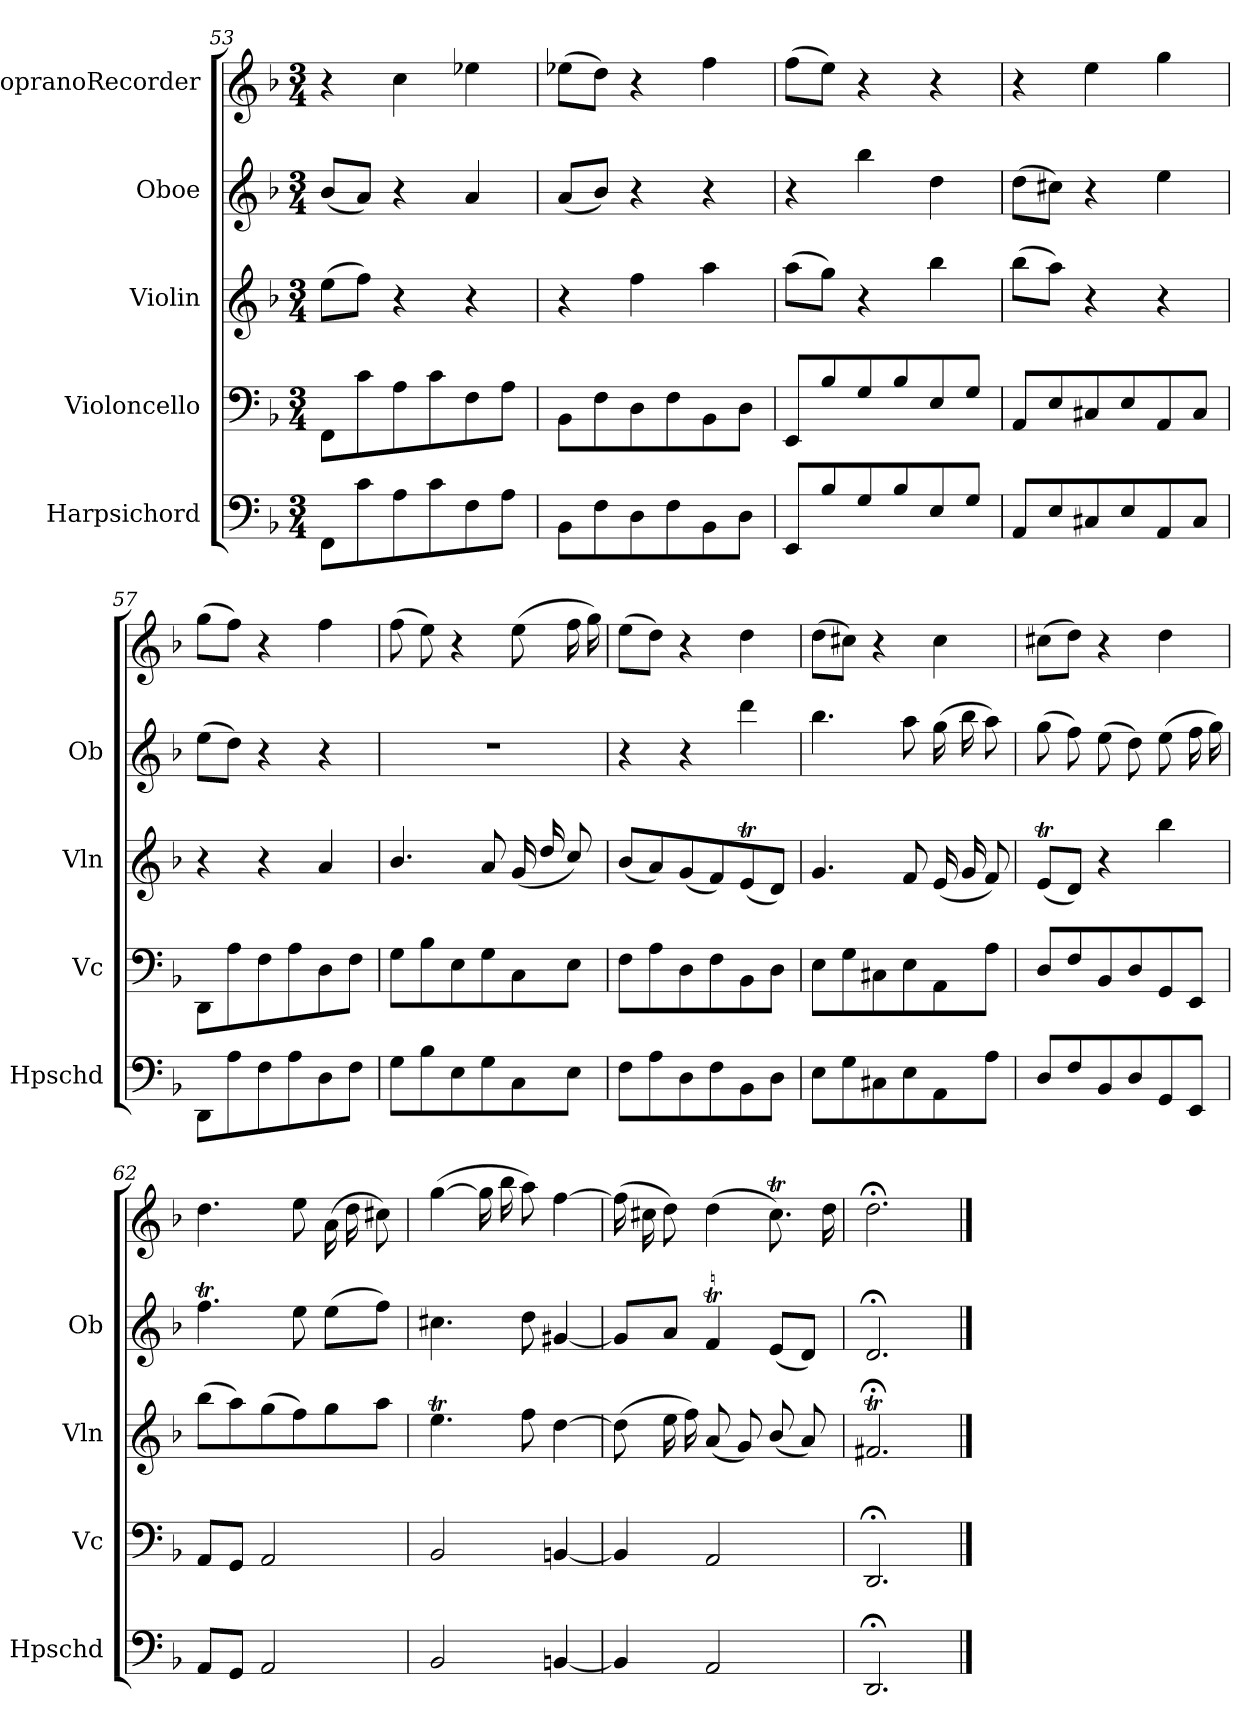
**kern	**kern	**kern	**kern	**kern
*part5	*part4	*part3	*part2	*part1
*staff5	*staff4	*staff3	*staff2	*staff1
*I"Harpsichord	*I"Violoncello	*I"Violin	*I"Oboe	*I"SopranoRecorder
*I'Hpschd	*I'Vc	*I'Vln	*I'Ob	*
*clefF4	*clefF4	*clefG2	*clefG2	*clefG2
*k[b-]	*k[b-]	*k[b-]	*k[b-]	*k[b-]
*d:	*d:	*d:	*d:	*d:
*M3/4	*M3/4	*M3/4	*M3/4	*M3/4
=53	=53	=53	=53	=53
8FF\L	8FF\L	(8ee\L	(8b-/L	4r
8c\	8c\	8ff\J)	8a/J)	.
8A\	8A\	4r	4r	4cc\
8c\	8c\	.	.	.
8F\	8F\	4r	4a/	4ee-X\
8A\J	8A\J	.	.	.
=54	=54	=54	=54	=54
8BB-\L	8BB-\L	4r	(8a/L	(8ee-X\L
8F\	8F\	.	8b-/J)	8dd\J)
8D\	8D\	4ff\	4r	4r
8F\	8F\	.	.	.
8BB-\	8BB-\	4aa\	4r	4ff\
8D\J	8D\J	.	.	.
=55	=55	=55	=55	=55
8EE/L	8EE/L	(8aa\L	4r	(8ff\L
8B-/	8B-/	8gg\J)	.	8ee\J)
8G/	8G/	4r	4bb-\	4r
8B-/	8B-/	.	.	.
8E/	8E/	4bb-\	4dd\	4r
8G/J	8G/J	.	.	.
=56	=56	=56	=56	=56
8AA/L	8AA/L	(8bb-\L	(8dd\L	4r
8E/	8E/	8aa\J)	8cc#X\J)	.
8C#X/	8C#X/	4r	4r	4ee\
8E/	8E/	.	.	.
8AA/	8AA/	4r	4ee\	4gg\
8C#/J	8C#/J	.	.	.
=57	=57	=57	=57	=57
8DD\L	8DD\L	4r	(8ee\L	(8gg\L
8A\	8A\	.	8dd\J)	8ff\J)
8F\	8F\	4r	4r	4r
8A\	8A\	.	.	.
8D\	8D\	4a/	4r	4ff\
8F\J	8F\J	.	.	.
=58	=58	=58	=58	=58
8G\L	8G\L	4.b-/	2.r	(8ff\
8B-\	8B-\	.	.	8ee\)
8E\	8E\	.	.	4r
8G\	8G\	8a/	.	.
8C\	8C\	(16g/	.	(8ee\
.	.	16dd/	.	.
8E\J	8E\J	8cc/)	.	16ff\
.	.	.	.	16gg\)
=59	=59	=59	=59	=59
8F\L	8F\L	(8b-/L	4r	(8ee\L
8A\	8A\	8a/)	.	8dd\J)
8D\	8D\	(8g/	4r	4r
8F\	8F\	8f/)	.	.
8BB-\	8BB-\	(8et/	4ddd\	4dd\
8D\J	8D\J	8d/J)	.	.
=60	=60	=60	=60	=60
8E\L	8E\L	4.g/	4.bb-\	(8dd\L
8G\	8G\	.	.	8cc#X\J)
8C#X\	8C#X\	.	.	4r
8E\	8E\	8f/	8aa\	.
8AA\	8AA\	(16e/	(16gg\	4cc#\
.	.	16g/	16bb-\	.
8A\J	8A\J	8f/)	8aa\)	.
=61	=61	=61	=61	=61
8D/L	8D/L	(8et/L	(8gg\	(8cc#X\L
8F/	8F/	8d/J)	8ff\)	8dd\J)
8BB-/	8BB-/	4r	(8ee\	4r
8D/	8D/	.	8dd\)	.
8GG/	8GG/	4bb-\	(8ee\	4dd\
8EE/J	8EE/J	.	16ff\	.
.	.	.	16gg\)	.
=62	=62	=62	=62	=62
8AA/L	8AA/L	(8bb-\L	4.ffT\	4.dd\
8GG/J	8GG/J	8aa\)	.	.
2AA/	2AA/	(8gg\	.	.
.	.	8ff\)	8ee\	8ee\
.	.	8gg\	(8ee\L	(16a\
.	.	.	.	16dd\
.	.	8aa\J	8ff\J)	8cc#X\)
=63	=63	=63	=63	=63
2BB-/	2BB-/	4.eet\	4.cc#X\	([4gg\
.	.	.	.	16gg\]
.	.	.	.	16bb-\
.	.	8ff\	8dd\	8aa\)
[4BBn/	[4BBn/	[4dd\	[4g#X/	[4ff\
=64	=64	=64	=64	=64
4BB/]	4BB/]	(8dd\]	8g#/L]	(16ff\]
.	.	.	.	16cc#X\
.	.	16ee\	8a/J	8dd\)
.	.	16ff\)	.	.
2AA/	2AA/	(8a/	4fT/	(4dd\
.	.	8g/)	.	.
.	.	(8b-/	(8e/L	8.cc#t\)
.	.	8a/)	8d/J)	.
.	.	.	.	16dd\
=65	=65	=65	=65	=65
2.DD;</	2.DD;</	2.f#Xt;</	2.d;</	2.dd;<\
==	==	==	==	==
*-	*-	*-	*-	*-
